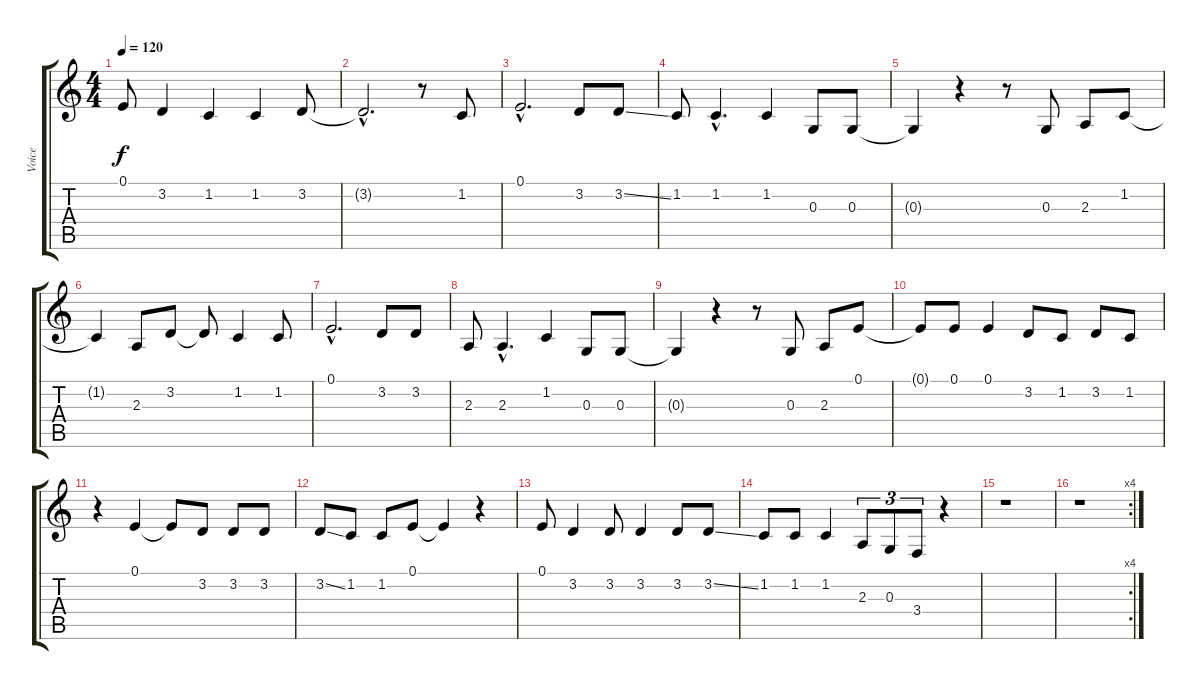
\track ("Voice" "Voice") {instrument lead6voice}
\staff {score tabs}
\tuning (E4 B3 G3 D3 A2 E2) {hide}
\ts (4 4)
\tempo 120
\clef g2
\ks c
0.1.8{dy f} 3.2.4 1.2.4 1.2.4 3.2.8 |
3.2{hac t}.2{d} r.8 1.2.8 |
0.1{hac}.2{d} 3.2.8 3.2{ss}.8 |
1.2.8 1.2{hac}.4{d} 1.2.4 0.3.8 0.3.8 |
0.3{t}.4 r.4 r.8 0.3.8 2.3.8 1.2.8 |
1.2{t}.4 2.3.8 3.2.8 3.2{t}.8 1.2.4 1.2.8 |
0.1{hac}.2{d} 3.2.8 3.2.8 |
2.3.8 2.3{hac}.4{d} 1.2.4 0.3.8 0.3.8 |
0.3{t}.4 r.4 r.8 0.3.8 2.3.8 0.1.8 |
0.1{t}.8 0.1.8 0.1.4 3.2.8 1.2.8 3.2.8 1.2.8 |
r.4 0.1.4 0.1{t}.8 3.2.8 3.2.8 3.2.8 |
3.2{ss}.8 1.2.8 1.2.8 0.1.8 0.1{t}.4 r.4 |
0.1.8 3.2.4 3.2.8 3.2.4 3.2.8 3.2{ss}.8 |
1.2.8 1.2.8 1.2.4 2.3.8{tu (3 2)} 0.3.8{tu (3 2)} 3.4.8{tu (3 2)} r.4 |
r.1 |
\rc 4
r.1
